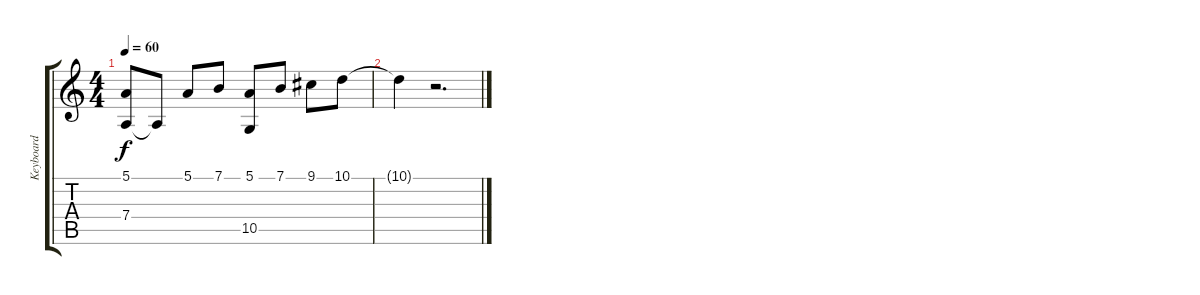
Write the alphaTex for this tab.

\track ("Keyboard" "Keyboard") {instrument musicbox}
\staff {score tabs}
\tuning (E4 B3 G3 D3 A2 E2) {hide}
\ts (4 4)
\tempo 60
\clef g2
\ks c
(5.1 7.4).8{dy f} 7.4{t}.8 5.1.8 7.1.8 (5.1 10.5{t}).8 7.1.8 9.1.8 10.1.8 |
10.1{t}.4 r.2{d}
